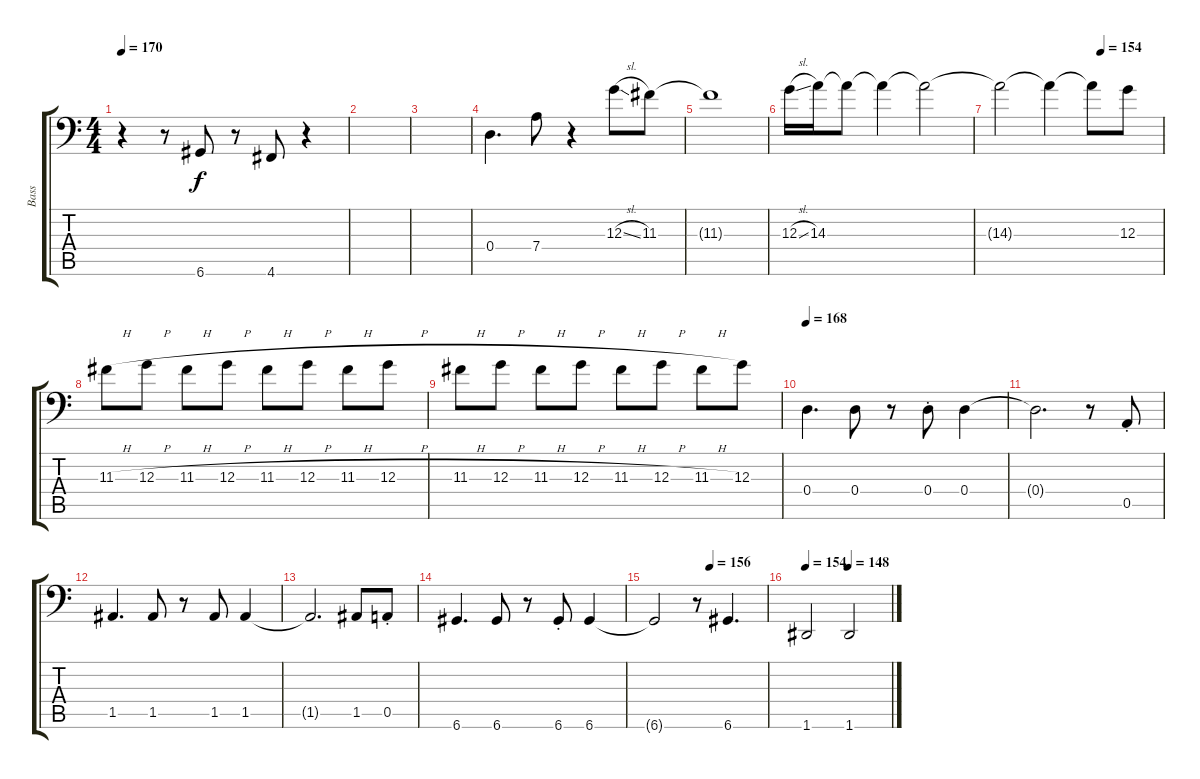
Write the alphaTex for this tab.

\track ("Bass" "Bass") {instrument electricbassfinger}
\staff {score tabs}
\tuning (E3 B2 G2 D2 A1 D1) {hide}
\ts (4 4)
\tempo 170
\clef f4
\ks c
r.4{dy f} r.8 6.6.8 r.8 4.6.8 r.4 |
|
|
0.4.4{d} 7.4.8 r.4 12.3{sl}.8 11.3.8 |
11.3{t}.1 |
12.3{sl}.16 14.3.16 14.3{t}.8 14.3{t}.4 14.3{t}.2 |
\tempo (154 0.625)
14.3{t}.2 14.3{t}.4 14.3{t}.8 12.3.8 |
11.3{h}.8 12.3{h}.8 11.3{h}.8 12.3{h}.8 11.3{h}.8 12.3{h}.8 11.3{h}.8 12.3{h}.8 |
11.3{h}.8 12.3{h}.8 11.3{h}.8 12.3{h}.8 11.3{h}.8 12.3{h}.8 11.3{h}.8 12.3.8 |
\tempo 168
0.4.4{d} 0.4.8 r.8 0.4{st}.8 0.4.4 |
0.4{t}.2{d} r.8 0.5{st}.8 |
1.5.4{d} 1.5.8 r.8 1.5.8 1.5.4 |
1.5{t}.2{d} 1.5.8 0.5{st}.8 |
6.6.4{d} 6.6.8 r.8 6.6{st}.8 6.6.4 |
\tempo (156 0.5)
6.6{t}.2 r.8 6.6.4{d} |
\tempo 154
\tempo (148 0.5)
1.6.2 1.6.2
